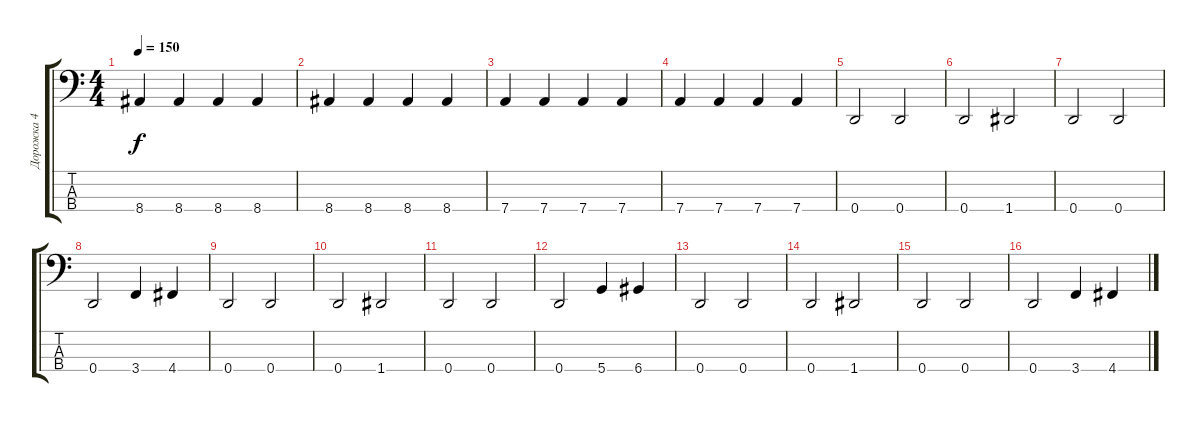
\track ("Дорожка 4" "Дорожка 4") {instrument electricbasspick}
\staff {score tabs}
\tuning (G2 D2 A1 D1) {hide}
\ts (4 4)
\tempo 150
\clef f4
\ks c
8.4.4{dy f} 8.4.4 8.4.4 8.4.4 |
8.4.4 8.4.4 8.4.4 8.4.4 |
7.4.4 7.4.4 7.4.4 7.4.4 |
7.4.4 7.4.4 7.4.4 7.4.4 |
0.4.2 0.4.2 |
0.4.2 1.4.2 |
0.4.2 0.4.2 |
0.4.2 3.4.4 4.4.4 |
0.4.2 0.4.2 |
0.4.2 1.4.2 |
0.4.2 0.4.2 |
0.4.2 5.4.4 6.4.4 |
0.4.2 0.4.2 |
0.4.2 1.4.2 |
0.4.2 0.4.2 |
0.4.2 3.4.4 4.4.4
